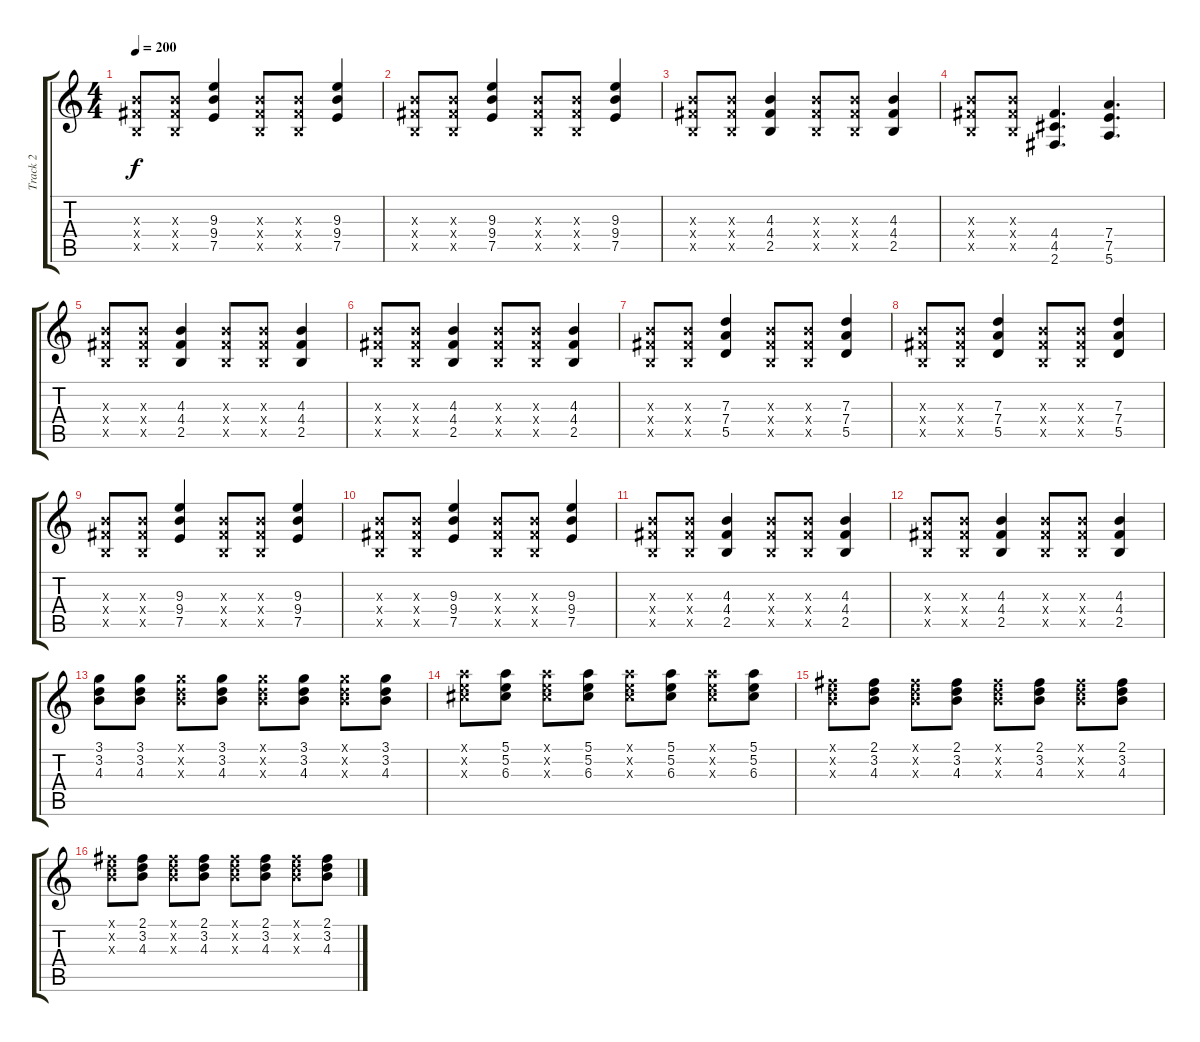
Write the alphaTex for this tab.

\track ("Track 2" "Track 2") {instrument distortionguitar}
\staff {score tabs}
\tuning (E4 B3 G3 D3 A2 E2) {hide}
\ts (4 4)
\tempo 200
\clef g2
\ks c
(4.3{x} 4.4{x} 2.5{x}).8{dy f} (4.3{x} 4.4{x} 2.5{x}).8 (9.3 9.4 7.5).4 (4.3{x} 4.4{x} 2.5{x}).8 (4.3{x} 4.4{x} 2.5{x}).8 (9.3 9.4 7.5).4 |
(4.3{x} 4.4{x} 2.5{x}).8 (4.3{x} 4.4{x} 2.5{x}).8 (9.3 9.4 7.5).4 (4.3{x} 4.4{x} 2.5{x}).8 (4.3{x} 4.4{x} 2.5{x}).8 (9.3 9.4 7.5).4 |
(4.3{x} 4.4{x} 2.5{x}).8 (4.3{x} 4.4{x} 2.5{x}).8 (4.3 4.4 2.5).4 (4.3{x} 4.4{x} 2.5{x}).8 (4.3{x} 4.4{x} 2.5{x}).8 (4.3 4.4 2.5).4 |
(4.3{x} 4.4{x} 2.5{x}).8 (4.3{x} 4.4{x} 2.5{x}).8 (4.4 4.5 2.6).4{d} (7.4 7.5 5.6).4{d} |
(4.3{x} 4.4{x} 2.5{x}).8 (4.3{x} 4.4{x} 2.5{x}).8 (4.3 4.4 2.5).4 (4.3{x} 4.4{x} 2.5{x}).8 (4.3{x} 4.4{x} 2.5{x}).8 (4.3 4.4 2.5).4 |
(4.3{x} 4.4{x} 2.5{x}).8 (4.3{x} 4.4{x} 2.5{x}).8 (4.3 4.4 2.5).4 (4.3{x} 4.4{x} 2.5{x}).8 (4.3{x} 4.4{x} 2.5{x}).8 (4.3 4.4 2.5).4 |
(4.3{x} 4.4{x} 2.5{x}).8 (4.3{x} 4.4{x} 2.5{x}).8 (7.3 7.4 5.5).4 (4.3{x} 4.4{x} 2.5{x}).8 (4.3{x} 4.4{x} 2.5{x}).8 (7.3 7.4 5.5).4 |
(4.3{x} 4.4{x} 2.5{x}).8 (4.3{x} 4.4{x} 2.5{x}).8 (7.3 7.4 5.5).4 (4.3{x} 4.4{x} 2.5{x}).8 (4.3{x} 4.4{x} 2.5{x}).8 (7.3 7.4 5.5).4 |
(4.3{x} 4.4{x} 2.5{x}).8 (4.3{x} 4.4{x} 2.5{x}).8 (9.3 9.4 7.5).4 (4.3{x} 4.4{x} 2.5{x}).8 (4.3{x} 4.4{x} 2.5{x}).8 (9.3 9.4 7.5).4 |
(4.3{x} 4.4{x} 2.5{x}).8 (4.3{x} 4.4{x} 2.5{x}).8 (9.3 9.4 7.5).4 (4.3{x} 4.4{x} 2.5{x}).8 (4.3{x} 4.4{x} 2.5{x}).8 (9.3 9.4 7.5).4 |
(4.3{x} 4.4{x} 2.5{x}).8 (4.3{x} 4.4{x} 2.5{x}).8 (4.3 4.4 2.5).4 (4.3{x} 4.4{x} 2.5{x}).8 (4.3{x} 4.4{x} 2.5{x}).8 (4.3 4.4 2.5).4 |
(4.3{x} 4.4{x} 2.5{x}).8 (4.3{x} 4.4{x} 2.5{x}).8 (4.3 4.4 2.5).4 (4.3{x} 4.4{x} 2.5{x}).8 (4.3{x} 4.4{x} 2.5{x}).8 (4.3 4.4 2.5).4 |
(3.1 3.2 4.3).8 (3.1 3.2 4.3).8 (3.1{x} 3.2{x} 4.3{x}).8 (3.1 3.2 4.3).8 (3.1{x} 3.2{x} 4.3{x}).8 (3.1 3.2 4.3).8 (3.1{x} 3.2{x} 4.3{x}).8 (3.1 3.2 4.3).8 |
(5.1{x} 5.2{x} 6.3{x}).8 (5.1 5.2 6.3).8 (5.1{x} 5.2{x} 6.3{x}).8 (5.1 5.2 6.3).8 (5.1{x} 5.2{x} 6.3{x}).8 (5.1 5.2 6.3).8 (5.1{x} 5.2{x} 6.3{x}).8 (5.1 5.2 6.3).8 |
(2.1{x} 3.2{x} 4.3{x}).8 (2.1 3.2 4.3).8 (2.1{x} 3.2{x} 4.3{x}).8 (2.1 3.2 4.3).8 (2.1{x} 3.2{x} 4.3{x}).8 (2.1 3.2 4.3).8 (2.1{x} 3.2{x} 4.3{x}).8 (2.1 3.2 4.3).8 |
(2.1{x} 3.2{x} 4.3{x}).8 (2.1 3.2 4.3).8 (2.1{x} 3.2{x} 4.3{x}).8 (2.1 3.2 4.3).8 (2.1{x} 3.2{x} 4.3{x}).8 (2.1 3.2 4.3).8 (2.1{x} 3.2{x} 4.3{x}).8 (2.1 3.2 4.3).8
